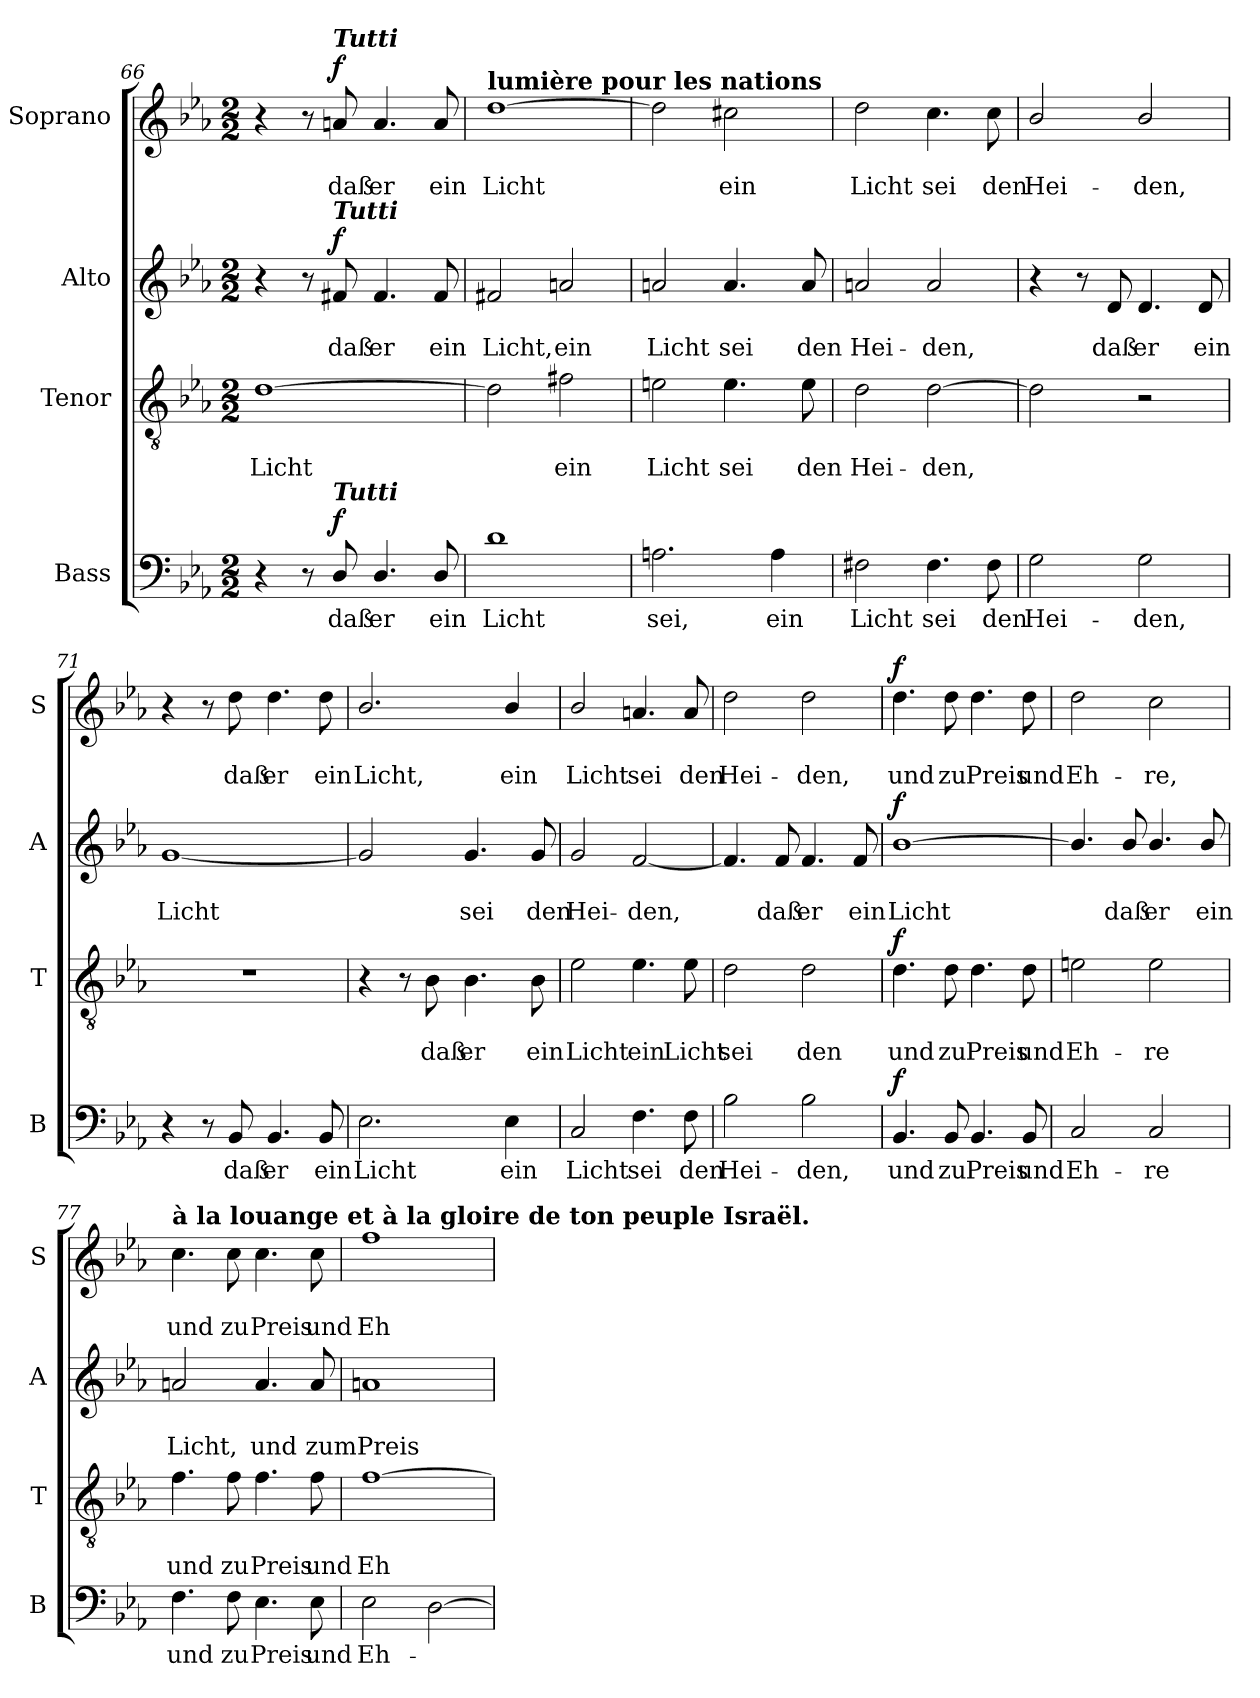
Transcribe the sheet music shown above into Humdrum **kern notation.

**kern	**text	**dynam	**kern	**text	**text	**dynam	**kern	**text	**text	**dynam	**kern	**text	**text	**dynam
*part4	*part4	*part4	*part3	*part3	*part3	*part3	*part2	*part2	*part2	*part2	*part1	*part1	*part1	*part1
*staff4	*staff4	*staff4	*staff3	*staff3	*staff3	*staff3	*staff2	*staff2	*staff2	*staff2	*staff1	*staff1	*staff1	*staff1
*I"Bass	*	*	*I"Tenor	*	*	*	*I"Alto	*	*	*	*I"Soprano	*	*	*
*I'B	*	*	*I'T	*	*	*	*I'A	*	*	*	*I'S	*	*	*
!!LO:LB:g=z
*clefF4	*	*	*clefGv2	*	*	*	*clefG2	*	*	*	*clefG2	*	*	*
*k[b-e-a-]	*	*	*k[b-e-a-]	*	*	*	*k[b-e-a-]	*	*	*	*k[b-e-a-]	*	*	*
*E-:	*	*	*E-:	*	*	*	*E-:	*	*	*	*E-:	*	*	*
*M2/2	*	*	*M2/2	*	*	*	*M2/2	*	*	*	*M2/2	*	*	*
=66	=66	=66	=66	=66	=66	=66	=66	=66	=66	=66	=66	=66	=66	=66
!	!	!	!	!	!LO:LY:b	!	!	!	!	!	!	!	!	!
4r	.	.	[1d	.	Licht	.	4r	.	.	.	4r	.	.	.
8r	.	.	.	.	.	.	8r	.	.	.	8r	.	.	.
!	!	!	!	!	!	!	!	!	!	!	!LO:TX:a:Bi:t=Tutti	!	!	!
!	!	!	!	!	!	!	!LO:TX:a:Bi:t=Tutti	!	!	!	!	!	!	!
!LO:TX:a:Bi:t=Tutti	!	!	!	!	!	!	!	!	!	!	!	!	!	!
!	!LO:LY:b	!LO:DY:a	!	!	!	!	!	!	!LO:LY:b	!LO:DY:a	!	!	!LO:LY:b	!LO:DY:a
8D/	daß	f	.	.	.	.	8f#X/	.	daß	f	8an/	.	daß	f
!	!LO:LY:b	!	!	!	!	!	!	!	!LO:LY:b	!	!	!	!LO:LY:b	!
4.D/	er	.	.	.	.	.	4.f#/	.	er	.	4.a/	.	er	.
!	!LO:LY:b	!	!	!	!	!	!	!	!LO:LY:b	!	!	!	!LO:LY:b	!
8D/	ein	.	.	.	.	.	8f#/	.	ein	.	8a/	.	ein	.
=67	=67	=67	=67	=67	=67	=67	=67	=67	=67	=67	=67	=67	=67	=67
!	!	!	!	!	!	!	!	!	!	!	!LO:TX:B:t=lumière pour les nations	!	!	!
!	!LO:LY:b	!	!	!	!	!	!	!	!LO:LY:b	!	!	!	!LO:LY:b	!
1d	Licht	.	2d\]	.	.	.	2f#X/	.	Licht,	.	[1dd	.	Licht	.
!	!	!	!	!	!LO:LY:b	!	!	!	!LO:LY:b	!	!	!	!	!
.	.	.	2f#X\	.	ein	.	2an/	.	ein	.	.	.	.	.
=68	=68	=68	=68	=68	=68	=68	=68	=68	=68	=68	=68	=68	=68	=68
!	!LO:LY:b	!	!	!	!LO:LY:b	!	!	!	!LO:LY:b	!	!	!	!	!
2.An\	sei,	.	2en\	.	Licht	.	2an/	.	Licht	.	2dd\]	.	.	.
!	!	!	!	!	!LO:LY:b	!	!	!	!LO:LY:b	!	!	!	!LO:LY:b	!
.	.	.	4.e\	.	sei	.	4.a/	.	sei	.	2cc#X\	.	ein	.
!	!LO:LY:b	!	!	!	!	!	!	!	!	!	!	!	!	!
4A\	ein	.	.	.	.	.	.	.	.	.	.	.	.	.
!	!	!	!	!	!LO:LY:b	!	!	!	!LO:LY:b	!	!	!	!	!
.	.	.	8e\	.	den	.	8a/	.	den	.	.	.	.	.
=69	=69	=69	=69	=69	=69	=69	=69	=69	=69	=69	=69	=69	=69	=69
!	!LO:LY:b	!	!	!	!LO:LY:b	!	!	!	!LO:LY:b	!	!	!	!LO:LY:b	!
2F#X\	Licht	.	2d\	.	Hei-	.	2an/	.	Hei-	.	2dd\	.	Licht	.
!	!LO:LY:b	!	!	!	!LO:LY:b	!	!	!	!LO:LY:b	!	!	!	!LO:LY:b	!
4.F#\	sei	.	[2d\	.	-den,	.	2a/	.	-den,	.	4.cc\	.	sei	.
!	!LO:LY:b	!	!	!	!	!	!	!	!	!	!	!	!LO:LY:b	!
8F#\	den	.	.	.	.	.	.	.	.	.	8cc\	.	den	.
=70	=70	=70	=70	=70	=70	=70	=70	=70	=70	=70	=70	=70	=70	=70
!	!LO:LY:b	!	!	!	!	!	!	!	!	!	!	!	!LO:LY:b	!
2G\	Hei-	.	2d\]	.	.	.	4r	.	.	.	2b-/	.	Hei-	.
.	.	.	.	.	.	.	8r	.	.	.	.	.	.	.
!	!	!	!	!	!	!	!	!	!LO:LY:b	!	!	!	!	!
.	.	.	.	.	.	.	8d/	.	daß	.	.	.	.	.
!	!LO:LY:b	!	!	!	!	!	!	!	!LO:LY:b	!	!	!	!LO:LY:b	!
2G\	-den,	.	2r	.	.	.	4.d/	.	er	.	2b-/	.	-den,	.
!	!	!	!	!	!	!	!	!	!LO:LY:b	!	!	!	!	!
.	.	.	.	.	.	.	8d/	.	ein	.	.	.	.	.
=71	=71	=71	=71	=71	=71	=71	=71	=71	=71	=71	=71	=71	=71	=71
!	!	!	!	!	!	!	!	!	!LO:LY:b	!	!	!	!	!
4r	.	.	1r	.	.	.	[1g	.	Licht	.	4r	.	.	.
8r	.	.	.	.	.	.	.	.	.	.	8r	.	.	.
!	!LO:LY:b	!	!	!	!	!	!	!	!	!	!	!	!LO:LY:b	!
8BB-/	daß	.	.	.	.	.	.	.	.	.	8dd\	.	daß	.
!	!LO:LY:b	!	!	!	!	!	!	!	!	!	!	!	!LO:LY:b	!
4.BB-/	er	.	.	.	.	.	.	.	.	.	4.dd\	.	er	.
!	!LO:LY:b	!	!	!	!	!	!	!	!	!	!	!	!LO:LY:b	!
8BB-/	ein	.	.	.	.	.	.	.	.	.	8dd\	.	ein	.
=72	=72	=72	=72	=72	=72	=72	=72	=72	=72	=72	=72	=72	=72	=72
!	!LO:LY:b	!	!	!	!	!	!	!	!	!	!	!	!LO:LY:b	!
2.E-\	Licht	.	4r	.	.	.	2g/]	.	.	.	2.b-/	.	Licht,	.
.	.	.	8r	.	.	.	.	.	.	.	.	.	.	.
!	!	!	!	!	!LO:LY:b	!	!	!	!	!	!	!	!	!
.	.	.	8B-\	.	daß	.	.	.	.	.	.	.	.	.
!	!	!	!	!	!LO:LY:b	!	!	!	!LO:LY:b	!	!	!	!	!
.	.	.	4.B-\	.	er	.	4.g/	.	sei	.	.	.	.	.
!	!LO:LY:b	!	!	!	!	!	!	!	!	!	!	!	!LO:LY:b	!
4E-\	ein	.	.	.	.	.	.	.	.	.	4b-/	.	ein	.
!	!	!	!	!	!LO:LY:b	!	!	!	!LO:LY:b	!	!	!	!	!
.	.	.	8B-\	.	ein	.	8g/	.	den	.	.	.	.	.
=73	=73	=73	=73	=73	=73	=73	=73	=73	=73	=73	=73	=73	=73	=73
!	!LO:LY:b	!	!	!	!LO:LY:b	!	!	!	!LO:LY:b	!	!	!	!LO:LY:b	!
2C/	Licht	.	2e-\	.	Licht	.	2g/	.	Hei-	.	2b-/	.	Licht	.
!	!LO:LY:b	!	!	!	!LO:LY:b	!	!	!	!LO:LY:b	!	!	!	!LO:LY:b	!
4.F\	sei	.	4.e-\	.	ein	.	[2f/	.	-den,	.	4.an/	.	sei	.
!	!LO:LY:b	!	!	!	!LO:LY:b	!	!	!	!	!	!	!	!LO:LY:b	!
8F\	den	.	8e-\	.	Licht	.	.	.	.	.	8a/	.	den	.
!!LO:PB:g=z
=74	=74	=74	=74	=74	=74	=74	=74	=74	=74	=74	=74	=74	=74	=74
!	!LO:LY:b	!	!	!	!LO:LY:b	!	!	!	!	!	!	!	!LO:LY:b	!
2B-\	Hei-	.	2d\	.	sei	.	4.f/]	.	.	.	2dd\	.	Hei-	.
!	!	!	!	!	!	!	!	!	!LO:LY:b	!	!	!	!	!
.	.	.	.	.	.	.	8f/	.	daß	.	.	.	.	.
!	!LO:LY:b	!	!	!	!LO:LY:b	!	!	!	!LO:LY:b	!	!	!	!LO:LY:b	!
2B-\	-den,	.	2d\	.	den	.	4.f/	.	er	.	2dd\	.	-den,	.
!	!	!	!	!	!	!	!	!	!LO:LY:b	!	!	!	!	!
.	.	.	.	.	.	.	8f/	.	ein	.	.	.	.	.
=75	=75	=75	=75	=75	=75	=75	=75	=75	=75	=75	=75	=75	=75	=75
!	!LO:LY:b	!LO:DY:a	!	!	!LO:LY:b	!LO:DY:a	!	!	!LO:LY:b	!LO:DY:a	!	!	!LO:LY:b	!LO:DY:a
4.BB-/	und	f	4.d\	.	und	f	[1b-	.	Licht	f	4.dd\	.	und	f
!	!LO:LY:b	!	!	!	!LO:LY:b	!	!	!	!	!	!	!	!LO:LY:b	!
8BB-/	zu	.	8d\	.	zu	.	.	.	.	.	8dd\	.	zu	.
!	!LO:LY:b	!	!	!	!LO:LY:b	!	!	!	!	!	!	!	!LO:LY:b	!
4.BB-/	Preis	.	4.d\	.	Preis	.	.	.	.	.	4.dd\	.	Preis	.
!	!LO:LY:b	!	!	!	!LO:LY:b	!	!	!	!	!	!	!	!LO:LY:b	!
8BB-/	und	.	8d\	.	und	.	.	.	.	.	8dd\	.	und	.
=76	=76	=76	=76	=76	=76	=76	=76	=76	=76	=76	=76	=76	=76	=76
!	!LO:LY:b	!	!	!	!LO:LY:b	!	!	!	!	!	!	!	!LO:LY:b	!
2C/	Eh-	.	2en\	.	Eh-	.	4.b-/]	.	.	.	2dd\	.	Eh-	.
!	!	!	!	!	!	!	!	!	!LO:LY:b	!	!	!	!	!
.	.	.	.	.	.	.	8b-/	.	daß	.	.	.	.	.
!	!LO:LY:b	!	!	!	!LO:LY:b	!	!	!	!LO:LY:b	!	!	!	!LO:LY:b	!
2C/	-re	.	2e\	.	-re	.	4.b-/	.	er	.	2cc\	.	-re,	.
!	!	!	!	!	!	!	!	!	!LO:LY:b	!	!	!	!	!
.	.	.	.	.	.	.	8b-/	.	ein	.	.	.	.	.
=77	=77	=77	=77	=77	=77	=77	=77	=77	=77	=77	=77	=77	=77	=77
!	!	!	!	!	!	!	!	!	!	!	!LO:TX:a:B:t=à la louange et à la gloire de ton peuple Israël.	!	!	!
!	!LO:LY:b	!	!	!	!LO:LY:b	!	!	!	!LO:LY:b	!	!	!	!LO:LY:b	!
4.F\	und	.	4.f\	.	und	.	2an/	.	Licht,	.	4.cc\	.	und	.
!	!LO:LY:b	!	!	!	!LO:LY:b	!	!	!	!	!	!	!	!LO:LY:b	!
8F\	zu	.	8f\	.	zu	.	.	.	.	.	8cc\	.	zu	.
!	!LO:LY:b	!	!	!	!LO:LY:b	!	!	!	!LO:LY:b	!	!	!	!LO:LY:b	!
4.E-\	Preis	.	4.f\	.	Preis	.	4.a/	.	und	.	4.cc\	.	Preis	.
!	!LO:LY:b	!	!	!	!LO:LY:b	!	!	!	!LO:LY:b	!	!	!	!LO:LY:b	!
8E-\	und	.	8f\	.	und	.	8a/	.	zum	.	8cc\	.	und	.
=78	=78	=78	=78	=78	=78	=78	=78	=78	=78	=78	=78	=78	=78	=78
!	!LO:LY:b	!	!	!	!LO:LY:b	!	!	!	!LO:LY:b	!	!	!	!LO:LY:b	!
2E-\	Eh-	.	[1f	.	Eh-	.	1an	.	Preis	.	1ff	.	Eh-	.
[2D\	.	.	.	.	.	.	.	.	.	.	.	.	.	.
=	=	=	=	=	=	=	=	=	=	=	=	=	=	=
*-	*-	*-	*-	*-	*-	*-	*-	*-	*-	*-	*-	*-	*-	*-
